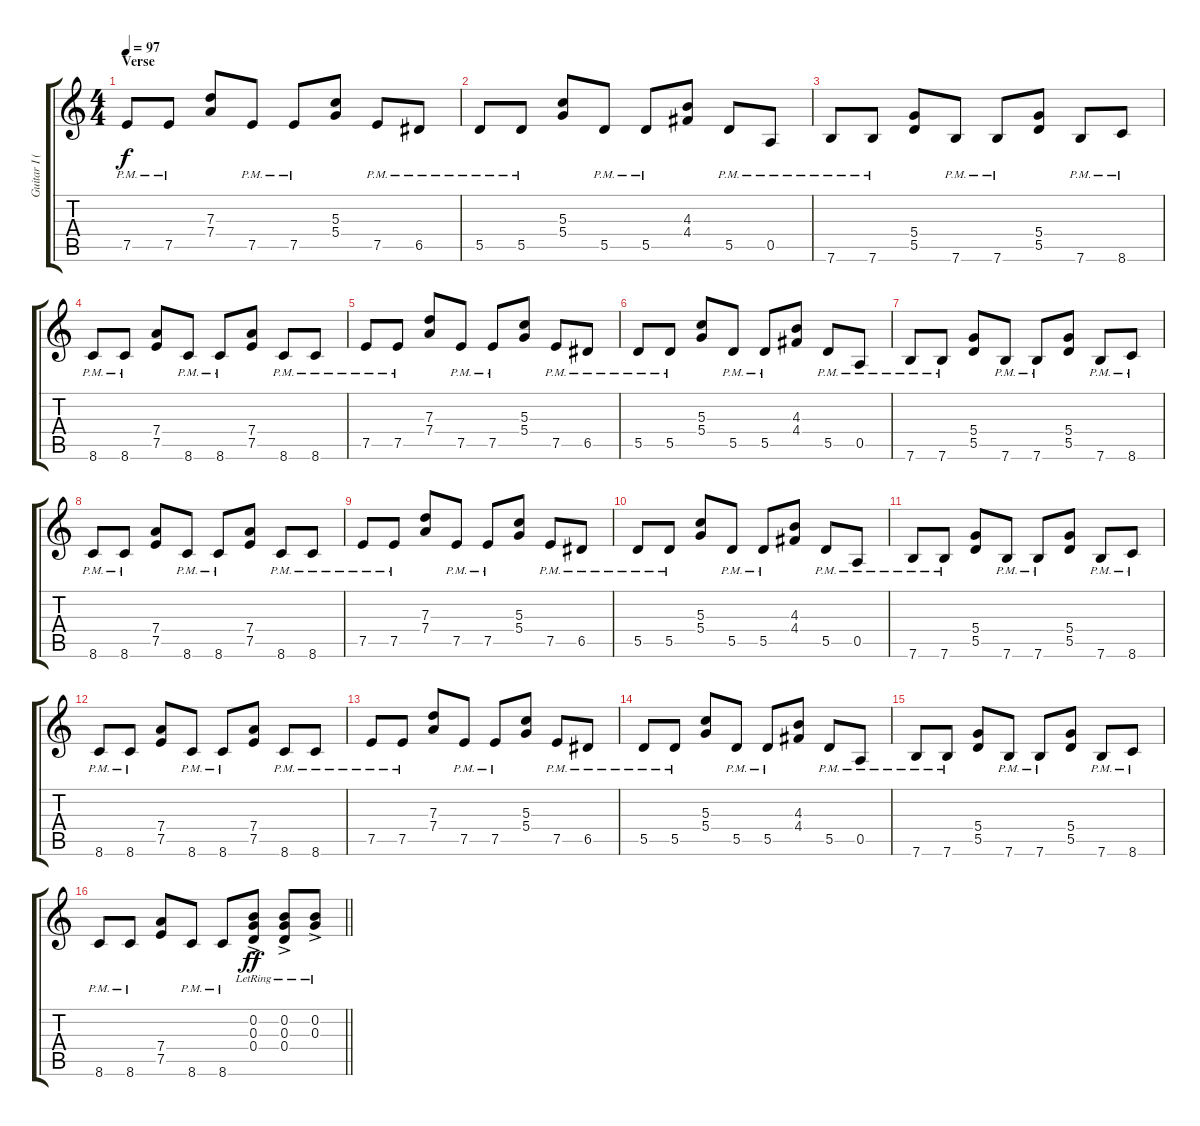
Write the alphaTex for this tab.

\track ("Guitar I (Rhythm)" "Guitar I (") {instrument electricguitarclean}
\staff {score tabs}
\tuning (E4 B3 G3 D3 A2 E2) {hide}
\ts (4 4)
\section ("" "Verse")
\tempo 97
\clef g2
\ks c
7.5{pm}.8{dy f} 7.5{pm}.8 (7.3 7.4).8 7.5{pm}.8 7.5{pm}.8 (5.3 5.4).8 7.5{pm}.8 6.5{pm}.8 |
5.5{pm}.8 5.5{pm}.8 (5.3 5.4).8 5.5{pm}.8 5.5{pm}.8 (4.3 4.4).8 5.5{pm}.8 0.5{pm}.8 |
7.6{pm}.8 7.6{pm}.8 (5.4 5.5).8 7.6{pm}.8 7.6{pm}.8 (5.4 5.5).8 7.6{pm}.8 8.6{pm}.8 |
8.6{pm}.8 8.6{pm}.8 (7.4 7.5).8 8.6{pm}.8 8.6{pm}.8 (7.4 7.5).8 8.6{pm}.8 8.6{pm}.8 |
7.5{pm}.8 7.5{pm}.8 (7.3 7.4).8 7.5{pm}.8 7.5{pm}.8 (5.3 5.4).8 7.5{pm}.8 6.5{pm}.8 |
5.5{pm}.8 5.5{pm}.8 (5.3 5.4).8 5.5{pm}.8 5.5{pm}.8 (4.3 4.4).8 5.5{pm}.8 0.5{pm}.8 |
7.6{pm}.8 7.6{pm}.8 (5.4 5.5).8 7.6{pm}.8 7.6{pm}.8 (5.4 5.5).8 7.6{pm}.8 8.6{pm}.8 |
8.6{pm}.8 8.6{pm}.8 (7.4 7.5).8 8.6{pm}.8 8.6{pm}.8 (7.4 7.5).8 8.6{pm}.8 8.6{pm}.8 |
7.5{pm}.8 7.5{pm}.8 (7.3 7.4).8 7.5{pm}.8 7.5{pm}.8 (5.3 5.4).8 7.5{pm}.8 6.5{pm}.8 |
5.5{pm}.8 5.5{pm}.8 (5.3 5.4).8 5.5{pm}.8 5.5{pm}.8 (4.3 4.4).8 5.5{pm}.8 0.5{pm}.8 |
7.6{pm}.8 7.6{pm}.8 (5.4 5.5).8 7.6{pm}.8 7.6{pm}.8 (5.4 5.5).8 7.6{pm}.8 8.6{pm}.8 |
8.6{pm}.8 8.6{pm}.8 (7.4 7.5).8 8.6{pm}.8 8.6{pm}.8 (7.4 7.5).8 8.6{pm}.8 8.6{pm}.8 |
7.5{pm}.8 7.5{pm}.8 (7.3 7.4).8 7.5{pm}.8 7.5{pm}.8 (5.3 5.4).8 7.5{pm}.8 6.5{pm}.8 |
5.5{pm}.8 5.5{pm}.8 (5.3 5.4).8 5.5{pm}.8 5.5{pm}.8 (4.3 4.4).8 5.5{pm}.8 0.5{pm}.8 |
7.6{pm}.8 7.6{pm}.8 (5.4 5.5).8 7.6{pm}.8 7.6{pm}.8 (5.4 5.5).8 7.6{pm}.8 8.6{pm}.8 |
\barLineRight lightlight
8.6{pm}.8 8.6{pm}.8 (7.4 7.5).8 8.6{pm}.8 8.6{pm}.8 (0.2{ac lr} 0.3{ac lr} 0.4{ac lr}).8{dy ff} (0.2{ac lr} 0.3{ac lr} 0.4{ac lr}).8 (0.2{ac lr} 0.3{ac lr}).8
